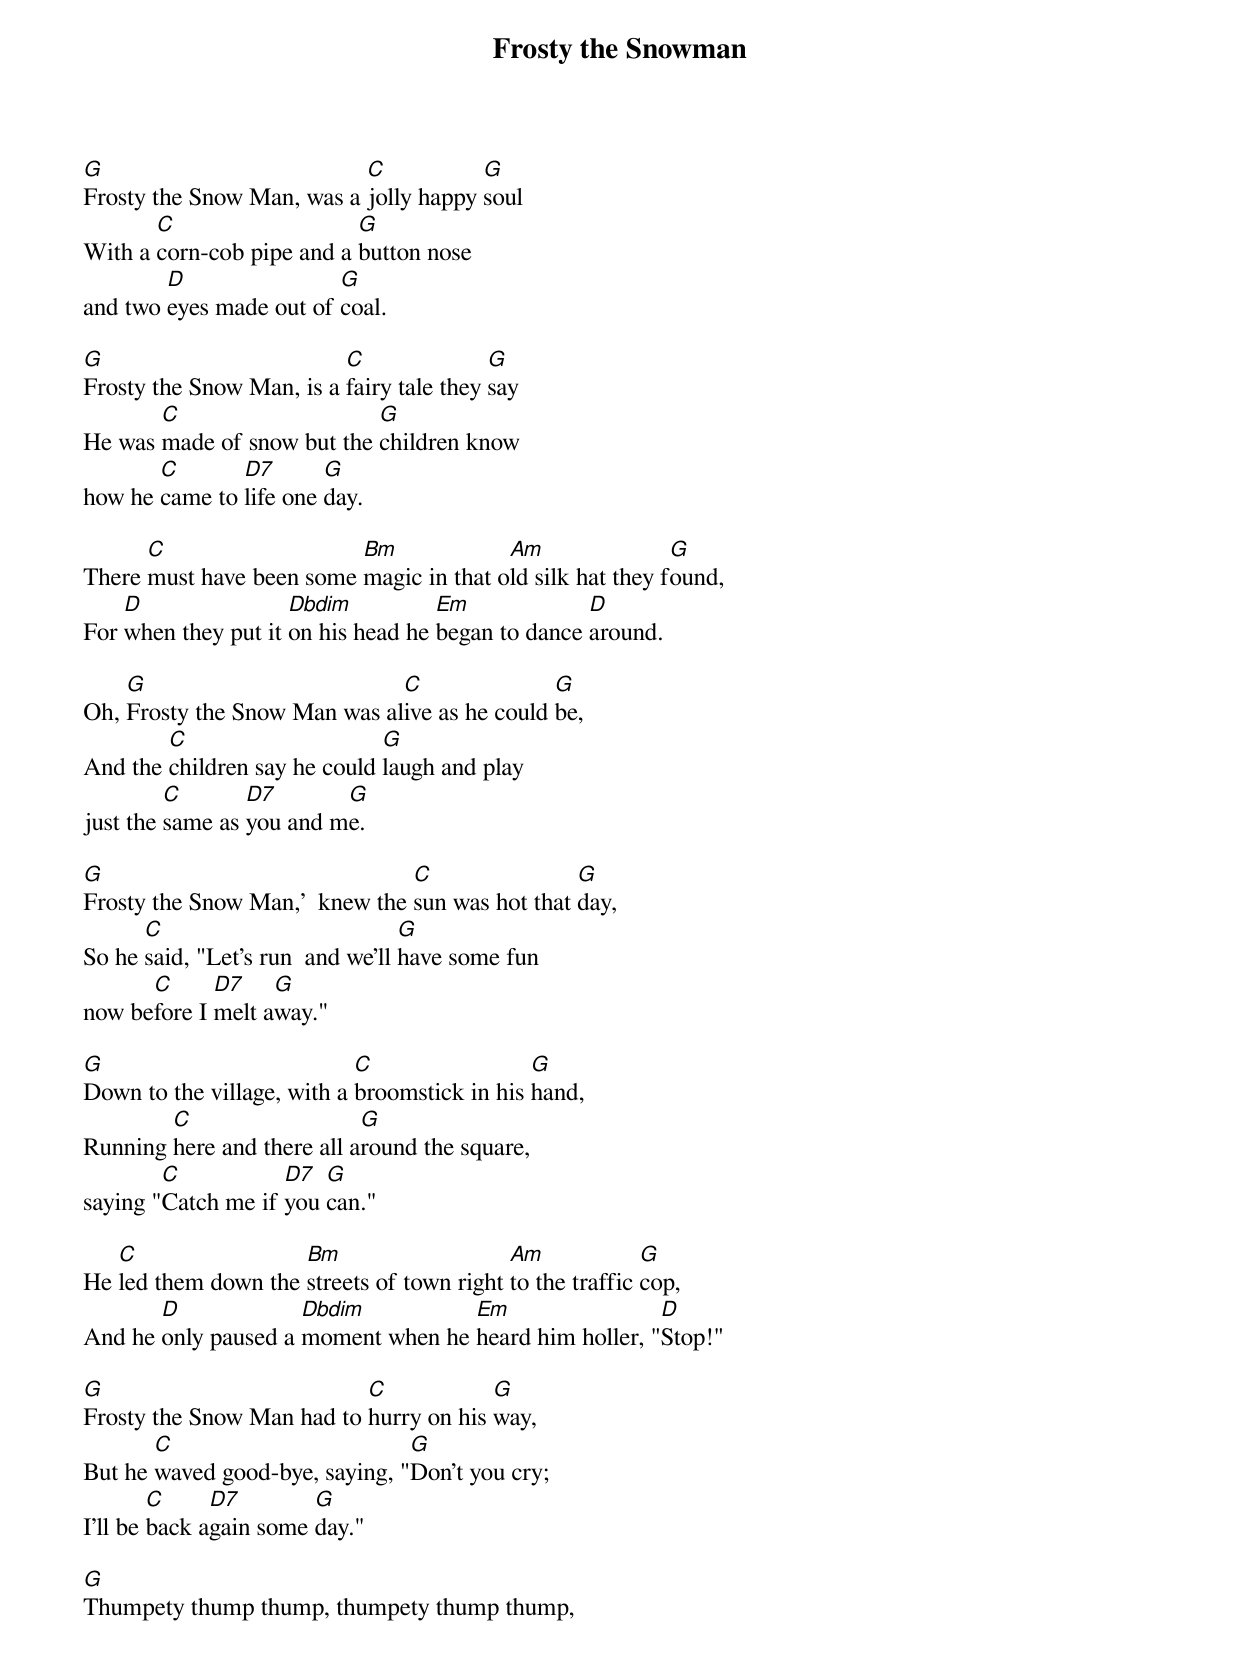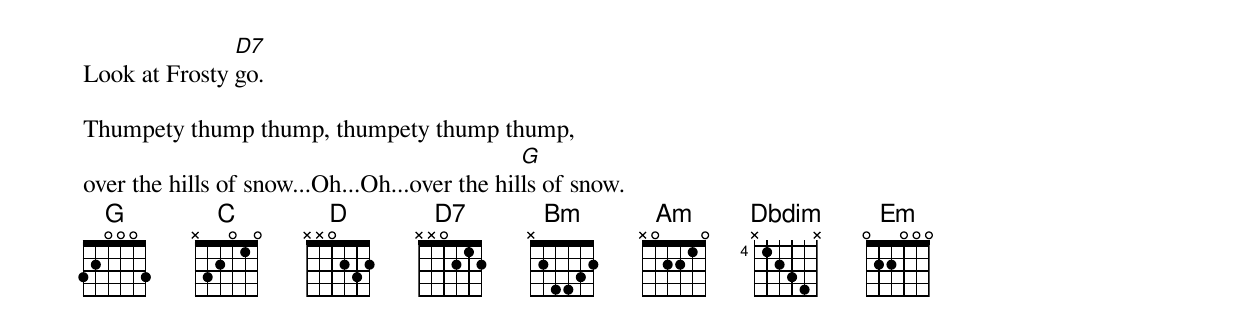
{title:Frosty the Snowman}

[G]Frosty the Snow Man, was a [C]jolly happy [G]soul
With a [C]corn-cob pipe and a [G]button nose
and two [D]eyes made out of [G]coal.

[G]Frosty the Snow Man, is a [C]fairy tale they [G]say
He was [C]made of snow but the [G]children know
how he [C]came to [D7]life one [G]day.

There [C]must have been some [Bm]magic in that o[Am]ld silk hat they f[G]ound,
For [D]when they put it [Dbdim]on his head he [Em]began to dance [D]around.

Oh, [G]Frosty the Snow Man was al[C]ive as he could [G]be,
And the [C]children say he could [G]laugh and play
just the [C]same as [D7]you and m[G]e.

[G]Frosty the Snow Man,'  knew the [C]sun was hot that [G]day,
So he [C]said, "Let's run  and we'll [G]have some fun
now be[C]fore I [D7]melt a[G]way."

[G]Down to the village, with a [C]broomstick in his [G]hand,
Running [C]here and there all a[G]round the square,
saying "[C]Catch me if [D7]you [G]can."

He [C]led them down the [Bm]streets of town right [Am]to the traffic [G]cop,
And he [D]only paused a [Dbdim]moment when he [Em]heard him holler, "[D]Stop!"

[G]Frosty the Snow Man had to [C]hurry on his [G]way,
But he [C]waved good-bye, saying, "[G]Don't you cry;
I'll be [C]back a[D7]gain some [G]day."

[G]Thumpety thump thump, thumpety thump thump,
Look at Frosty [D7]go.

Thumpety thump thump, thumpety thump thump,
over the hills of snow...Oh...Oh...over the hil[G]ls of snow.
